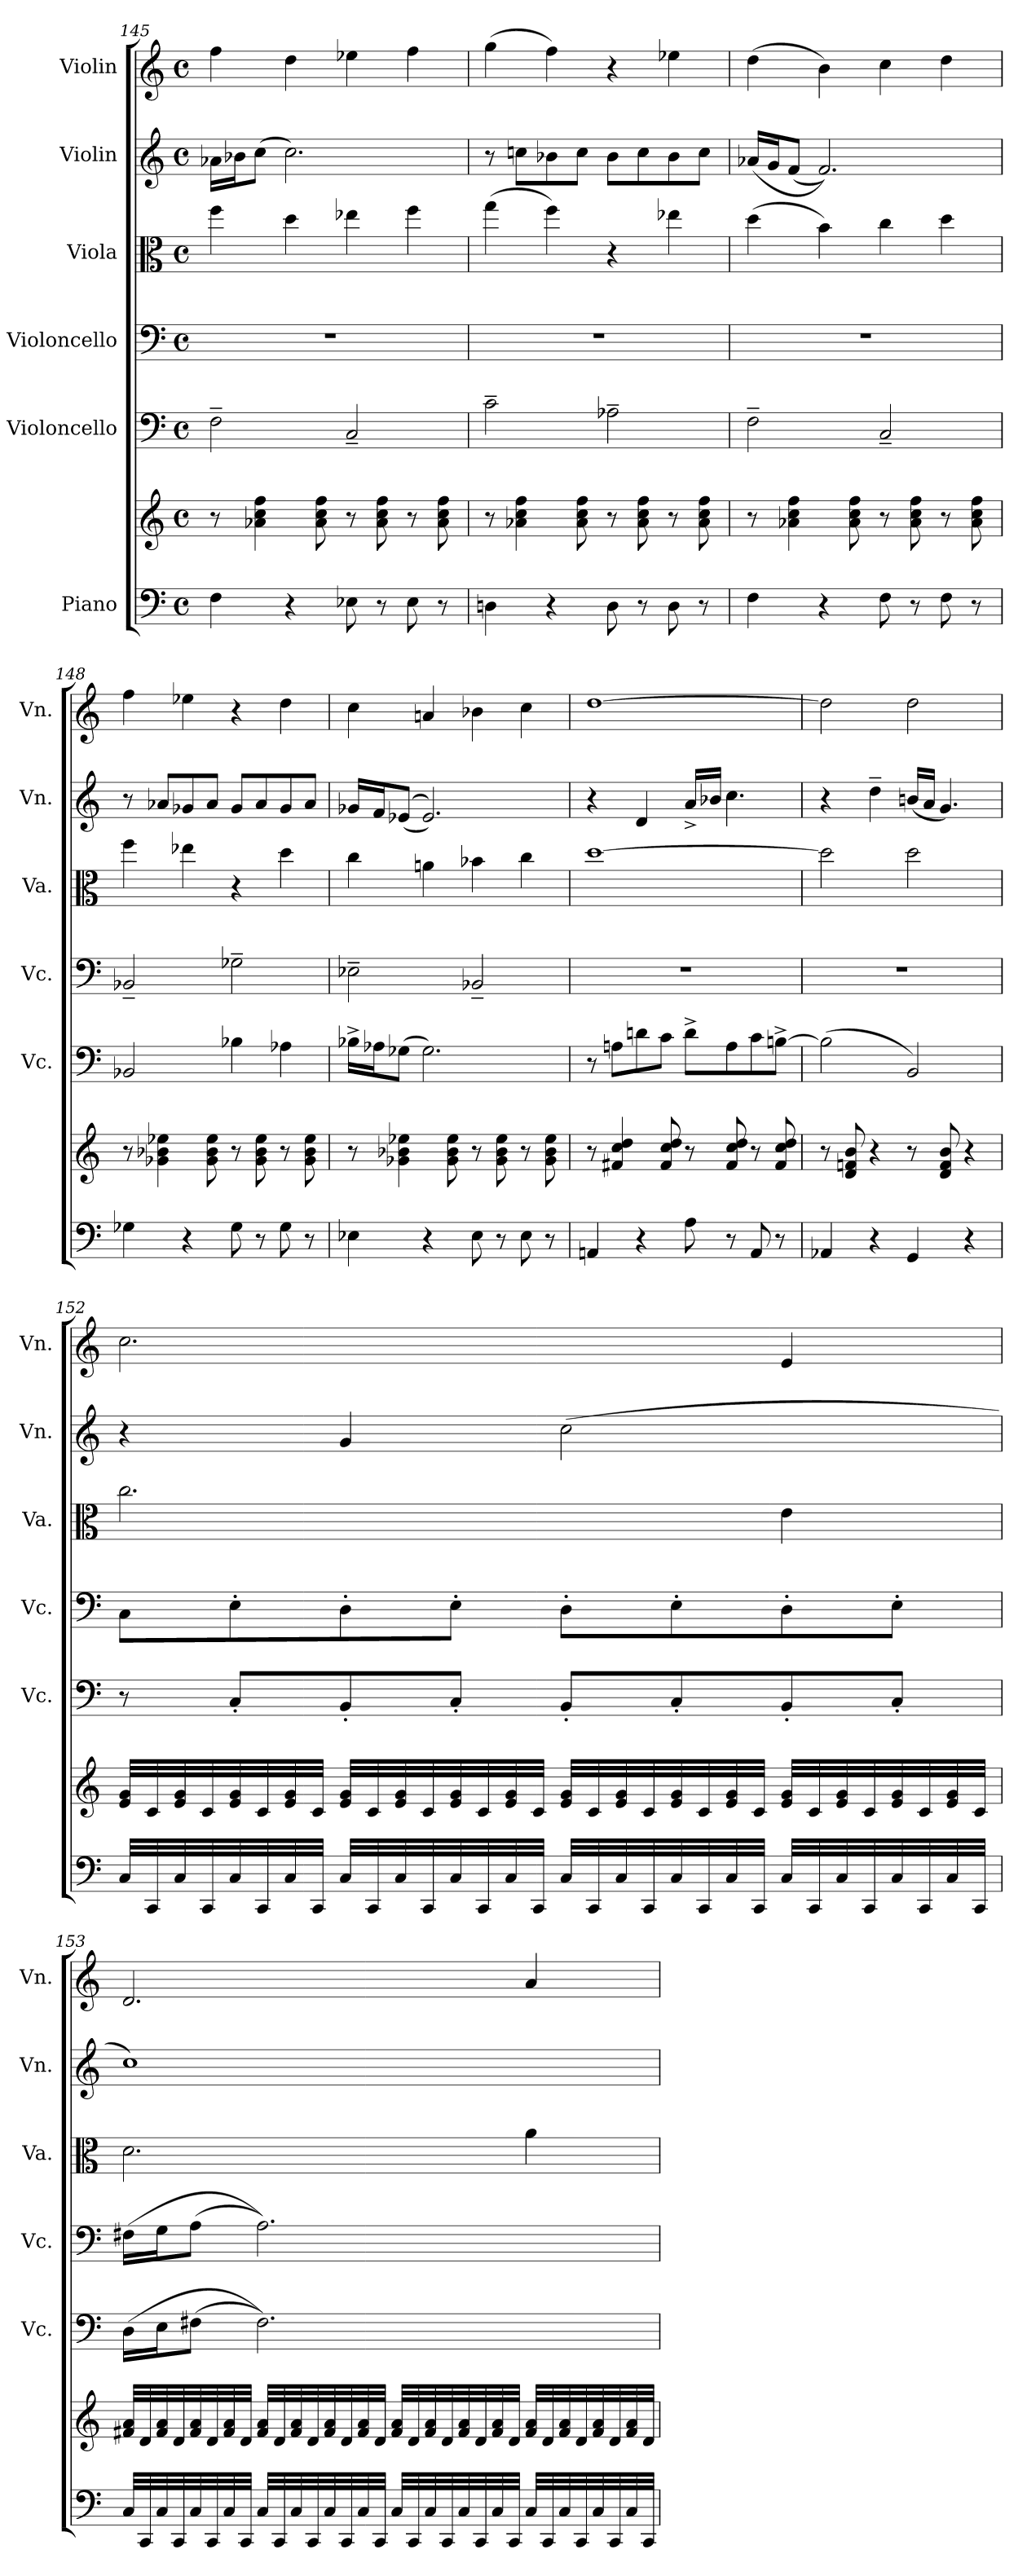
**kern	**kern	**kern	**kern	**kern	**kern	**kern
*part6	*part6	*part5	*part4	*part3	*part2	*part1
*staff7	*staff6	*staff5	*staff4	*staff3	*staff2	*staff1
*I"Piano	*	*I"Violoncello	*I"Violoncello	*I"Viola	*I"Violin	*I"Violin
*	*	*I'Vc.	*I'Vc.	*I'Va.	*I'Vn.	*I'Vn.
*clefF4	*clefG2	*clefF4	*clefF4	*clefC3	*clefG2	*clefG2
*k[]	*k[]	*k[]	*k[]	*k[]	*k[]	*k[]
*M4/4	*M4/4	*M4/4	*M4/4	*M4/4	*M4/4	*M4/4
*met(c)	*met(c)	*met(c)	*met(c)	*met(c)	*met(c)	*met(c)
=145	=145	=145	=145	=145	=145	=145
4F\	8r	2F~\	1r	4ff\	16a-X\LL	4ff\
.	.	.	.	.	16b-X\J	.
.	4a-X\ 4cc\ 4ff\	.	.	.	(8cc\J	.
4r	.	.	.	4dd\	2.cc\)	4dd\
.	8a-\ 8cc\ 8ff\	.	.	.	.	.
8E-X\	8r	2C~/	.	4ee-X\	.	4ee-X\
8r	8a-\ 8cc\ 8ff\	.	.	.	.	.
8E-\	8r	.	.	4ff\	.	4ff\
8r	8a-\ 8cc\ 8ff\	.	.	.	.	.
=146	=146	=146	=146	=146	=146	=146
4Dn\	8r	2c~\	1r	(4gg\	8r	(4gg\
.	4a-X\ 4cc\ 4ff\	.	.	.	8ccn\L	.
4r	.	.	.	4ff\)	8b-X\	4ff\)
.	8a-\ 8cc\ 8ff\	.	.	.	8cc\J	.
8D\	8r	2A-X~\	.	4r	8b-\L	4r
8r	8a-\ 8cc\ 8ff\	.	.	.	8cc\	.
8D\	8r	.	.	4ee-X\	8b-\	4ee-X\
8r	8a-\ 8cc\ 8ff\	.	.	.	8cc\J	.
!!LO:LB:g=z
=147	=147	=147	=147	=147	=147	=147
4F\	8r	2F~\	1r	(4dd\	(16a-X/LL	(4dd\
.	.	.	.	.	16g/J	.
.	4a-X\ 4cc\ 4ff\	.	.	.	(8f/J	.
4r	.	.	.	4b\)	2.f/))	4b\)
.	8a-\ 8cc\ 8ff\	.	.	.	.	.
8F\	8r	2C~/	.	4cc\	.	4cc\
8r	8a-\ 8cc\ 8ff\	.	.	.	.	.
8F\	8r	.	.	4dd\	.	4dd\
8r	8a-\ 8cc\ 8ff\	.	.	.	.	.
=148	=148	=148	=148	=148	=148	=148
4G-X\	8r	2BB-X/	2BB-X~/	4ff\	8r	4ff\
.	4g-X\ 4b-X\ 4ee-X\	.	.	.	8a-X/L	.
4r	.	.	.	4ee-X\	8g-X/	4ee-X\
.	8g-\ 8b-\ 8ee-\	.	.	.	8a-/J	.
8G-\	8r	4B-X\	2G-X~\	4r	8g-/L	4r
8r	8g-\ 8b-\ 8ee-\	.	.	.	8a-/	.
8G-\	8r	4A-X\	.	4dd\	8g-/	4dd\
8r	8g-\ 8b-\ 8ee-\	.	.	.	8a-/J	.
=149	=149	=149	=149	=149	=149	=149
4E-X\	8r	16B-X^\LL	2E-X~\	4cc\	16g-X/LL	4cc\
.	.	16A-X\J	.	.	16f/J	.
.	4g-X\ 4b-X\ 4ee-X\	(8G-X\J	.	.	((8e-X/J	.
4r	.	2.G-\)	.	4an\	2.e-/))	4an/
.	8g-\ 8b-\ 8ee-\	.	.	.	.	.
8E-\	8r	.	2BB-X~/	4b-X\	.	4b-X\
8r	8g-\ 8b-\ 8ee-\	.	.	.	.	.
8E-\	8r	.	.	4cc\	.	4cc\
8r	8g-\ 8b-\ 8ee-\	.	.	.	.	.
=150	=150	=150	=150	=150	=150	=150
4AAn/	8r	8r	1r	[1dd	4r	[1dd
.	4f#X/ 4cc/ 4dd/	8An\L	.	.	.	.
4r	.	8dn\	.	.	4d/	.
.	8f#/ 8cc/ 8dd/	8c\J	.	.	.	.
8A\	8r	8d^\L	.	.	16a^/LL	.
.	.	.	.	.	16b-X/JJ	.
8r	8f#/ 8cc/ 8dd/	8A\	.	.	4.cc\	.
8AA/	8r	8c\	.	.	.	.
8r	8f#/ 8cc/ 8dd/	[8Bn^\J	.	.	.	.
!!LO:PB:g=z
=151	=151	=151	=151	=151	=151	=151
4AA-X/	8r	(2B\]	1r	2dd\]	4r	2dd\]
.	8d/ 8fn/ 8b/	.	.	.	.	.
4r	4r	.	.	.	4dd~\	.
4GG/	8r	2BB/)	.	2dd\	(16bn/LL	2dd\
.	.	.	.	.	16a/JJ	.
.	8d/ 8f/ 8b/	.	.	.	4.g/)	.
4r	4r	.	.	.	.	.
=152	=152	=152	=152	=152	=152	=152
32C/LLL	32e/ 32g/LLL	8r	8C\L	2.cc\	4r	2.cc\
32CC/	32c/	.	.	.	.	.
32C/	32e/ 32g/	.	.	.	.	.
32CC/	32c/	.	.	.	.	.
32C/	32e/ 32g/	8C'/L	8E'\	.	.	.
32CC/	32c/	.	.	.	.	.
32C/	32e/ 32g/	.	.	.	.	.
32CC/JJJ	32c/JJJ	.	.	.	.	.
32C/LLL	32e/ 32g/LLL	8BB'/	8D'\	.	4g/	.
32CC/	32c/	.	.	.	.	.
32C/	32e/ 32g/	.	.	.	.	.
32CC/	32c/	.	.	.	.	.
32C/	32e/ 32g/	8C'/J	8E'\J	.	.	.
32CC/	32c/	.	.	.	.	.
32C/	32e/ 32g/	.	.	.	.	.
32CC/JJJ	32c/JJJ	.	.	.	.	.
32C/LLL	32e/ 32g/LLL	8BB'/L	8D'\L	.	(2cc\	.
32CC/	32c/	.	.	.	.	.
32C/	32e/ 32g/	.	.	.	.	.
32CC/	32c/	.	.	.	.	.
32C/	32e/ 32g/	8C'/	8E'\	.	.	.
32CC/	32c/	.	.	.	.	.
32C/	32e/ 32g/	.	.	.	.	.
32CC/JJJ	32c/JJJ	.	.	.	.	.
32C/LLL	32e/ 32g/LLL	8BB'/	8D'\	4e\	.	4e/
32CC/	32c/	.	.	.	.	.
32C/	32e/ 32g/	.	.	.	.	.
32CC/	32c/	.	.	.	.	.
32C/	32e/ 32g/	8C'/J	8E'\J	.	.	.
32CC/	32c/	.	.	.	.	.
32C/	32e/ 32g/	.	.	.	.	.
32CC/JJJ	32c/JJJ	.	.	.	.	.
!!LO:LB:g=z
=153	=153	=153	=153	=153	=153	=153
32C/LLL	32f#X/ 32a/LLL	(16D\LL	(16F#X\LL	2.d\	1cc)	2.d/
32CC/	32d/	.	.	.	.	.
32C/	32f#/ 32a/	16E\J	16G\J	.	.	.
32CC/	32d/	.	.	.	.	.
32C/	32f#/ 32a/	(8F#X\J	(8A\J	.	.	.
32CC/	32d/	.	.	.	.	.
32C/	32f#/ 32a/	.	.	.	.	.
32CC/JJJ	32d/JJJ	.	.	.	.	.
32C/LLL	32f#/ 32a/LLL	2.F#\))	2.A\))	.	.	.
32CC/	32d/	.	.	.	.	.
32C/	32f#/ 32a/	.	.	.	.	.
32CC/	32d/	.	.	.	.	.
32C/	32f#/ 32a/	.	.	.	.	.
32CC/	32d/	.	.	.	.	.
32C/	32f#/ 32a/	.	.	.	.	.
32CC/JJJ	32d/JJJ	.	.	.	.	.
32C/LLL	32f#/ 32a/LLL	.	.	.	.	.
32CC/	32d/	.	.	.	.	.
32C/	32f#/ 32a/	.	.	.	.	.
32CC/	32d/	.	.	.	.	.
32C/	32f#/ 32a/	.	.	.	.	.
32CC/	32d/	.	.	.	.	.
32C/	32f#/ 32a/	.	.	.	.	.
32CC/JJJ	32d/JJJ	.	.	.	.	.
32C/LLL	32f#/ 32a/LLL	.	.	4a\	.	4a/
32CC/	32d/	.	.	.	.	.
32C/	32f#/ 32a/	.	.	.	.	.
32CC/	32d/	.	.	.	.	.
32C/	32f#/ 32a/	.	.	.	.	.
32CC/	32d/	.	.	.	.	.
32C/	32f#/ 32a/	.	.	.	.	.
32CC/JJJ	32d/JJJ	.	.	.	.	.
=	=	=	=	=	=	=
*-	*-	*-	*-	*-	*-	*-
